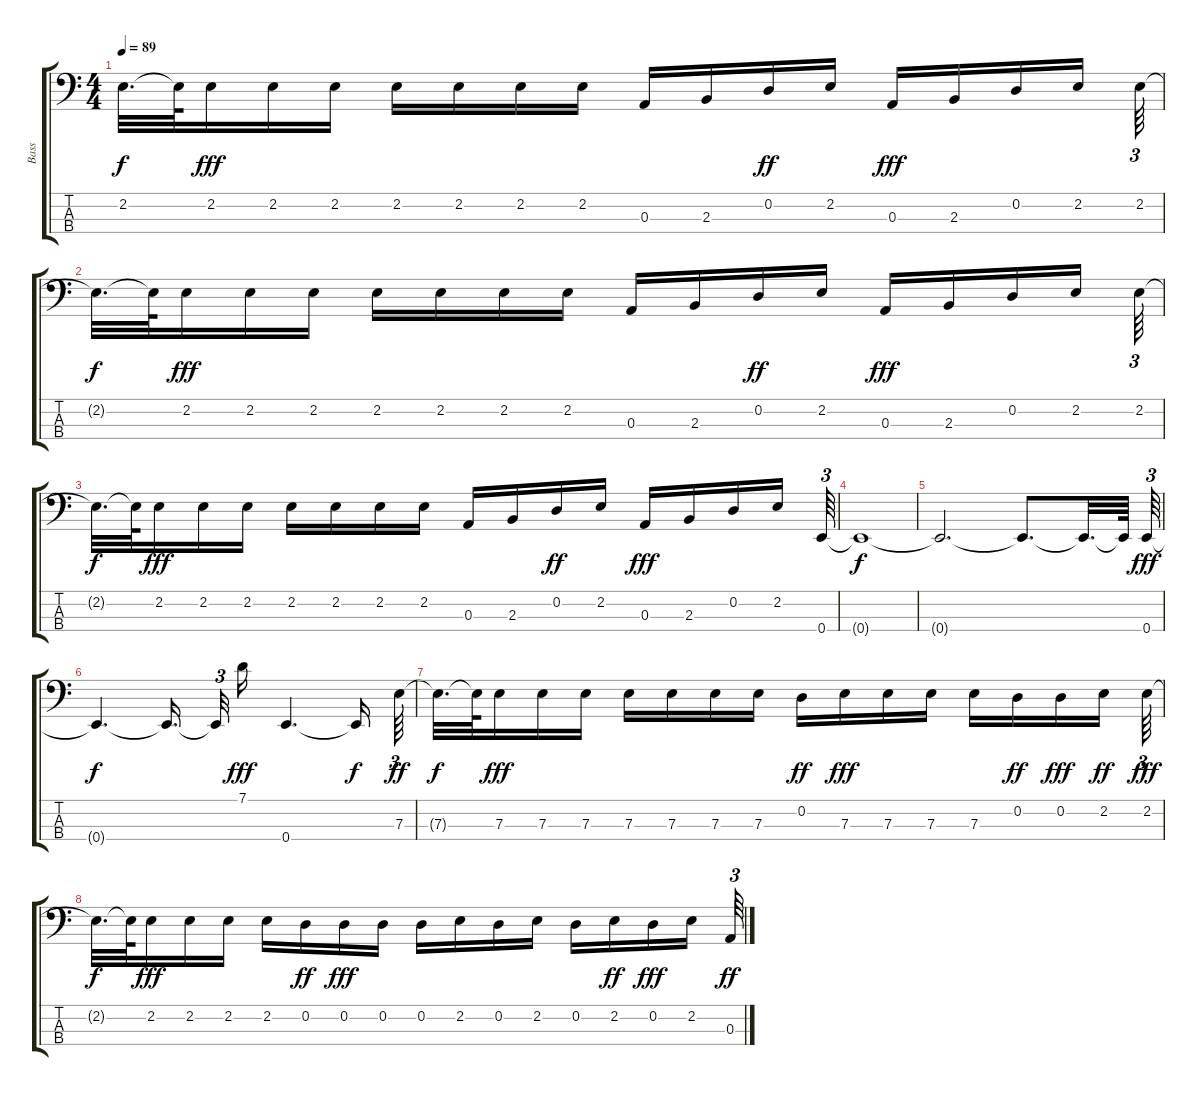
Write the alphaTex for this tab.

\track ("Bass" "Bass") {instrument electricbassfinger}
\staff {score tabs}
\tuning (G2 D2 A1 E1) {hide}
\ts (4 4)
\tempo 89
\clef f4
\ks c
2.2{t}.32{d dy f} 2.2{t}.64 2.2.16{dy fff} 2.2.16 2.2.16 2.2.16 2.2.16 2.2.16 2.2.16 0.3.16 2.3.16 0.2.16{dy ff} 2.2.16 0.3.16{dy fff} 2.3.16 0.2.16 2.2.16 2.2.64{tu (3 2)} |
2.2{t}.32{d dy f} 2.2{t}.64 2.2.16{dy fff} 2.2.16 2.2.16 2.2.16 2.2.16 2.2.16 2.2.16 0.3.16 2.3.16 0.2.16{dy ff} 2.2.16 0.3.16{dy fff} 2.3.16 0.2.16 2.2.16 2.2.64{tu (3 2)} |
2.2{t}.32{d dy f} 2.2{t}.64 2.2.16{dy fff} 2.2.16 2.2.16 2.2.16 2.2.16 2.2.16 2.2.16 0.3.16 2.3.16 0.2.16{dy ff} 2.2.16 0.3.16{dy fff} 2.3.16 0.2.16 2.2.16 0.4.64{tu (3 2)} |
0.4{t}.1{dy f} |
0.4{t}.2{d} 0.4{t}.8{d} 0.4{t}.32{d} 0.4{t}.64 0.4.64{tu (3 2) dy fff} |
0.4{t}.4{d dy f} 0.4{t}.16{d beam splitsecondary} 0.4{t}.32{tu (3 2)} 7.1.16{dy fff} 0.4.4{d} 0.4{t}.16{dy f} 7.3.64{tu (3 2) dy ff volume 12} |
7.3{t}.32{d dy f} 7.3{t}.64 7.3.16{dy fff} 7.3.16{volume 12} 7.3.16{volume 12} 7.3.16 7.3.16{volume 12} 7.3.16 7.3.16{volume 11} 0.2.16{dy ff volume 11} 7.3.16{dy fff} 7.3.16{volume 11} 7.3.16{volume 11} 7.3.16 0.2.16{dy ff volume 11} 0.2.16{dy fff volume 11} 2.2.16{dy ff} 2.2.64{tu (3 2) dy fff volume 11} |
2.2{t}.32{d dy f} 2.2{t}.64 2.2.16{dy fff volume 10} 2.2.16 2.2.16{volume 10} 2.2.16{volume 10} 0.2.16{dy ff} 0.2.16{dy fff volume 10} 0.2.16{volume 10} 0.2.16 2.2.16{volume 10} 0.2.16{volume 10} 2.2.16 0.2.16{volume 10} 2.2.16{dy ff volume 10} 0.2.16{dy fff} 2.2.16{volume 9} 0.3.64{tu (3 2) dy ff volume 9}
